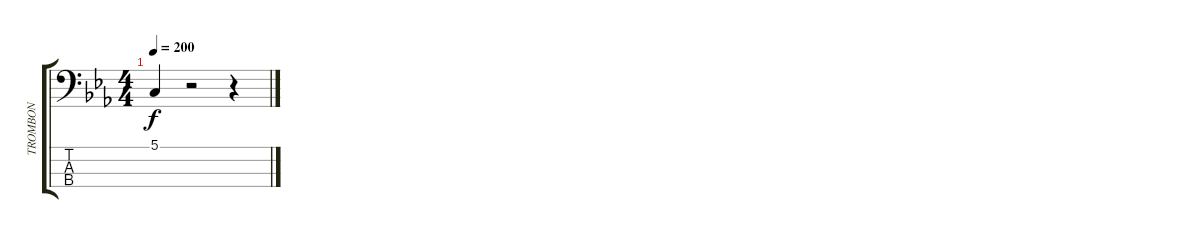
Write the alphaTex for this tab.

\track ("TROMBON" "TROMBON") {instrument trombone}
\staff {score tabs}
\tuning (G2 D2 A1 E1) {hide}
\ts (4 4)
\tempo 200
\clef f4
\ks cminor
5.1.4{dy f} r.2 r.4
